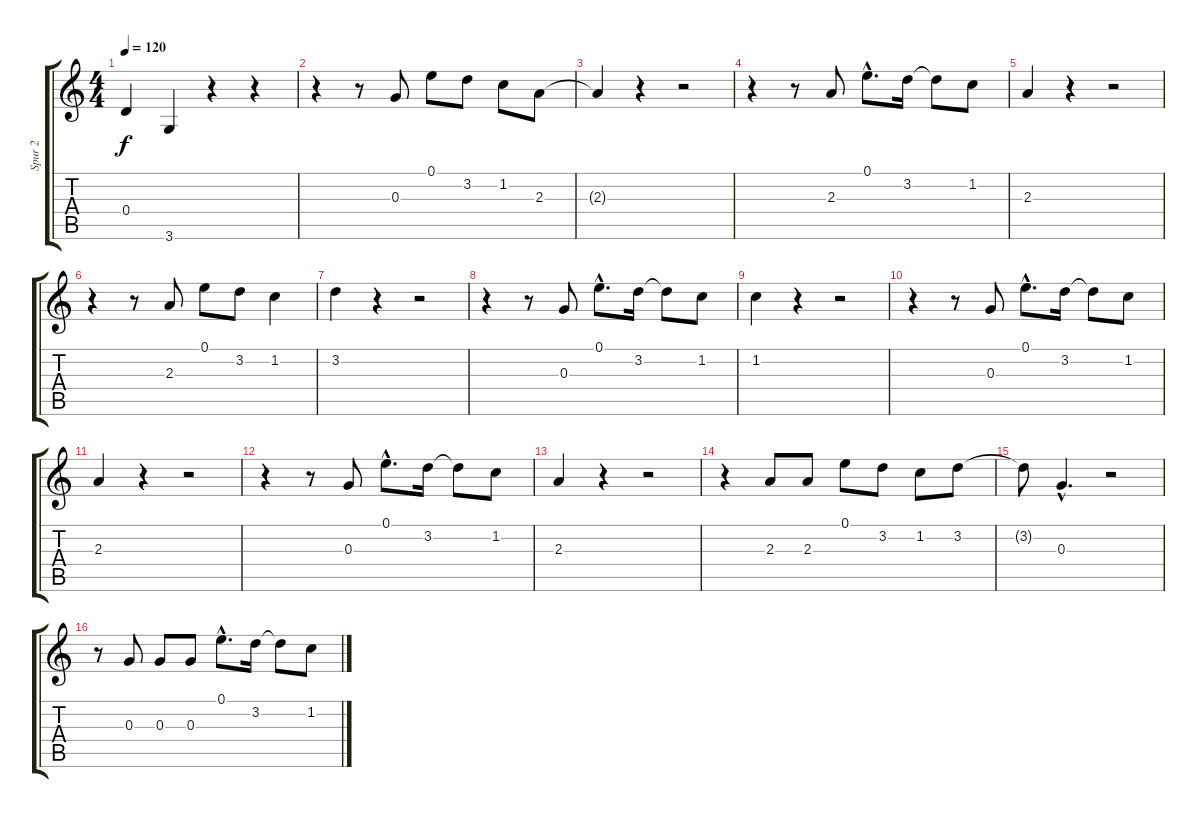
\track ("Spur 2" "Spur 2") {instrument acousticguitarnylon}
\staff {score tabs}
\tuning (E4 B3 G3 D3 A2 E2) {hide}
\ts (4 4)
\tempo 120
\clef g2
\ks c
0.4{t}.4{dy f} 3.6.4 r.4 r.4 |
r.4 r.8 0.3.8 0.1.8 3.2.8 1.2.8 2.3.8 |
2.3{t}.4 r.4 r.2 |
r.4 r.8 2.3.8 0.1{hac}.8{d} 3.2.16 3.2{t}.8 1.2.8 |
2.3.4 r.4 r.2 |
r.4 r.8 2.3.8 0.1.8 3.2.8 1.2.4 |
3.2.4 r.4 r.2 |
r.4 r.8 0.3.8 0.1{hac}.8{d} 3.2.16 3.2{t}.8 1.2.8 |
1.2.4 r.4 r.2 |
r.4 r.8 0.3.8 0.1{hac}.8{d} 3.2.16 3.2{t}.8 1.2.8 |
2.3.4 r.4 r.2 |
r.4 r.8 0.3.8 0.1{hac}.8{d} 3.2.16 3.2{t}.8 1.2.8 |
2.3.4 r.4 r.2 |
r.4 2.3.8 2.3.8 0.1.8 3.2.8 1.2.8 3.2.8 |
3.2{t}.8 0.3{hac}.4{d} r.2 |
r.8 0.3.8 0.3.8 0.3.8 0.1{hac}.8{d} 3.2.16 3.2{t}.8 1.2.8
